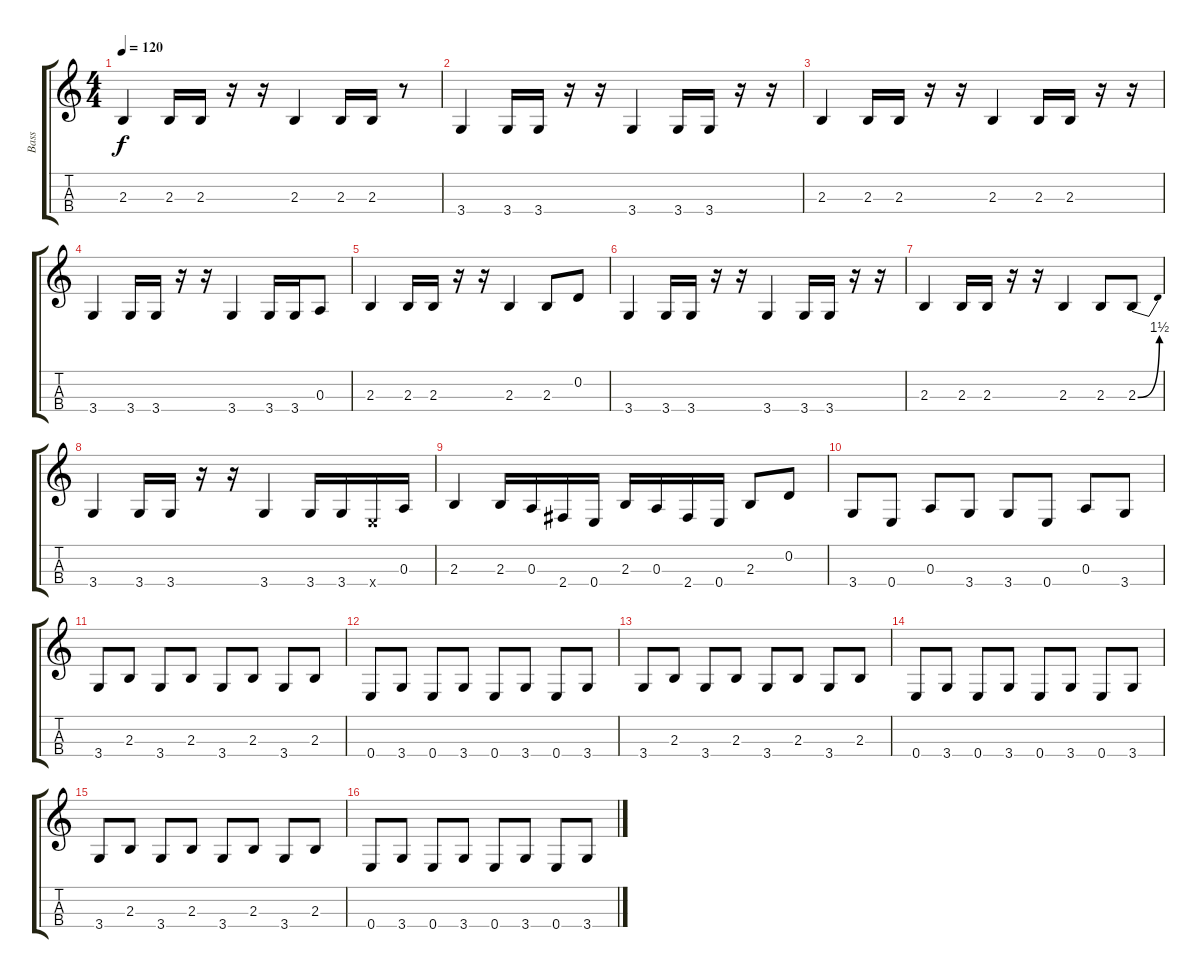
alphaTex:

\track ("Bass" "Bass") {instrument electricbasspick}
\staff {score tabs}
\tuning (G3 D3 A2 E2) {hide}
\ts (4 4)
\tempo 120
\clef g2
\ks c
2.3.4{dy f balance 8} 2.3.16 2.3.16 r.16 r.16 2.3.4 2.3.16 2.3.16 r.8 |
3.4.4 3.4.16 3.4.16 r.16 r.16 3.4.4 3.4.16 3.4.16 r.16 r.16 |
2.3.4 2.3.16 2.3.16 r.16 r.16 2.3.4 2.3.16 2.3.16 r.16 r.16 |
3.4.4 3.4.16 3.4.16 r.16 r.16 3.4.4 3.4.16 3.4.16 0.3.8 |
2.3.4 2.3.16 2.3.16 r.16 r.16 2.3.4 2.3.8 0.2.8 |
3.4.4 3.4.16 3.4.16 r.16 r.16 3.4.4 3.4.16 3.4.16 r.16 r.16 |
2.3.4{volume 9} 2.3.16 2.3.16 r.16 r.16 2.3.4 2.3.8 2.3{be (bend 0 0 60 6)}.8 |
3.4.4 3.4.16 3.4.16 r.16 r.16 3.4.4 3.4.16 3.4.16 0.4{x}.16 0.3.16 |
2.3.4 2.3.16 0.3.16 2.4.16 0.4.16 2.3.16 0.3.16 2.4.16 0.4.16 2.3.8 0.2.8 |
3.4.8 0.4.8 0.3.8 3.4.8 3.4.8 0.4.8 0.3.8 3.4.8 |
3.4.8{volume 15} 2.3.8 3.4.8 2.3.8 3.4.8 2.3.8 3.4.8 2.3.8 |
0.4.8 3.4.8 0.4.8 3.4.8 0.4.8 3.4.8 0.4.8 3.4.8 |
3.4.8 2.3.8 3.4.8 2.3.8 3.4.8 2.3.8 3.4.8 2.3.8 |
0.4.8 3.4.8 0.4.8 3.4.8 0.4.8 3.4.8 0.4.8 3.4.8 |
3.4.8 2.3.8 3.4.8 2.3.8 3.4.8 2.3.8 3.4.8 2.3.8 |
0.4.8 3.4.8 0.4.8 3.4.8 0.4.8 3.4.8 0.4.8 3.4.8
